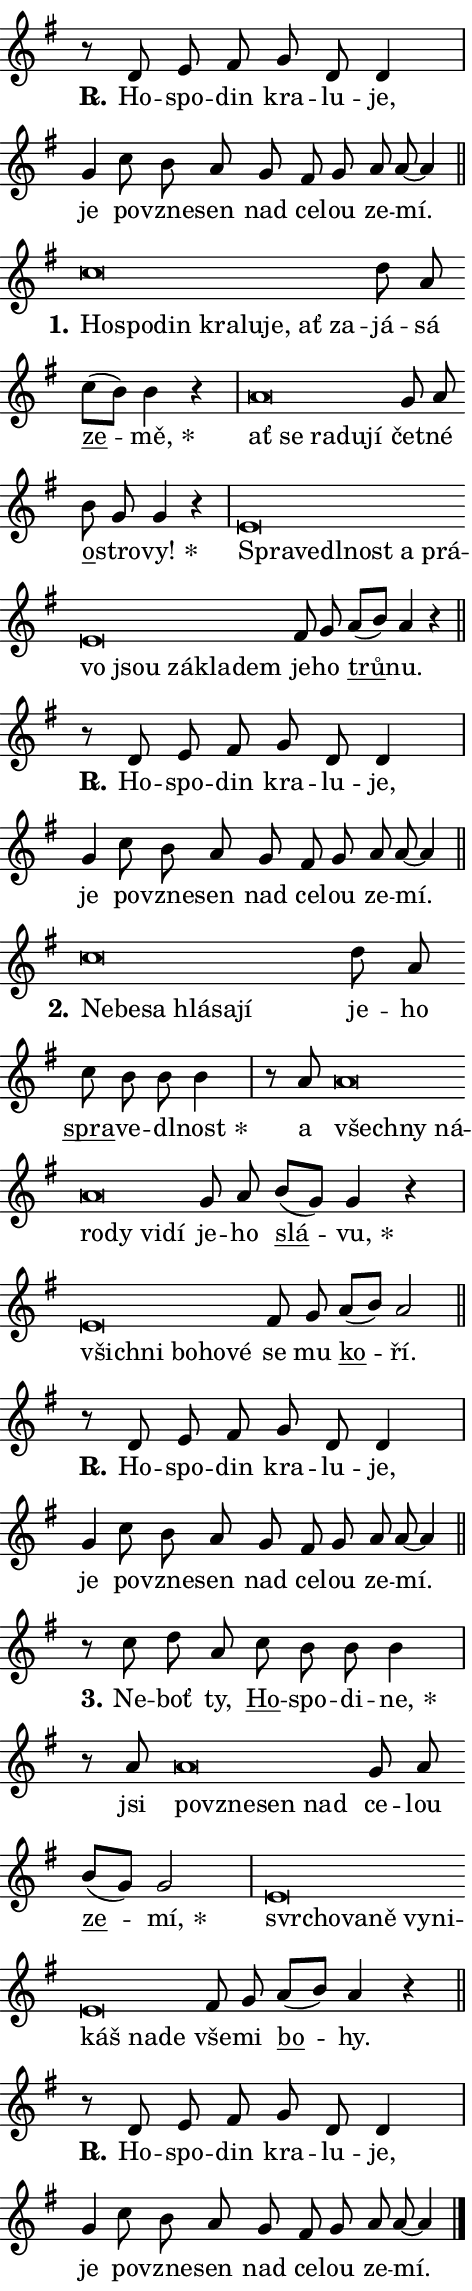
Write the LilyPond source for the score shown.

\version "2.24.0"
\header { tagline = "" }
\paper {
  indent = 0\cm
  top-margin = 0\cm
  right-margin = 0.13\cm % to fit lyric hyphens
  bottom-margin = 0\cm
  left-margin = 0\cm
  paper-width = 8\cm
  page-breaking = #ly:one-page-breaking
  system-system-spacing.basic-distance = #11
  score-system-spacing.basic-distance = #11
  ragged-last = ##f
}


%% Author: Thomas Morley
%% https://lists.gnu.org/archive/html/lilypond-user/2020-05/msg00002.html
#(define (line-position grob)
"Returns position of @var[grob} in current system:
   @code{'start}, if at first time-step
   @code{'end}, if at last time-step
   @code{'middle} otherwise
"
  (let* ((col (ly:item-get-column grob))
         (ln (ly:grob-object col 'left-neighbor))
         (rn (ly:grob-object col 'right-neighbor))
         (col-to-check-left (if (ly:grob? ln) ln col))
         (col-to-check-right (if (ly:grob? rn) rn col))
         (break-dir-left
           (and
             (ly:grob-property col-to-check-left 'non-musical #f)
             (ly:item-break-dir col-to-check-left)))
         (break-dir-right
           (and
             (ly:grob-property col-to-check-right 'non-musical #f)
             (ly:item-break-dir col-to-check-right))))
        (cond ((eqv? 1 break-dir-left) 'start)
              ((eqv? -1 break-dir-right) 'end)
              (else 'middle))))

#(define (tranparent-at-line-position vctor)
  (lambda (grob)
  "Relying on @code{line-position} select the relevant enry from @var{vctor}.
Used to determine transparency,"
    (case (line-position grob)
      ((end) (not (vector-ref vctor 0)))
      ((middle) (not (vector-ref vctor 1)))
      ((start) (not (vector-ref vctor 2))))))

noteHeadBreakVisibility =
#(define-music-function (break-visibility)(vector?)
"Makes @code{NoteHead}s transparent relying on @var{break-visibility}"
#{
  \override NoteHead.transparent =
    #(tranparent-at-line-position break-visibility)
#})

#(define delete-ledgers-for-transparent-note-heads
  (lambda (grob)
    "Reads whether a @code{NoteHead} is transparent.
If so this @code{NoteHead} is removed from @code{'note-heads} from
@var{grob}, which is supposed to be @code{LedgerLineSpanner}.
As a result ledgers are not printed for this @code{NoteHead}"
    (let* ((nhds-array (ly:grob-object grob 'note-heads))
           (nhds-list
             (if (ly:grob-array? nhds-array)
                 (ly:grob-array->list nhds-array)
                 '()))
           ;; Relies on the transparent-property being done before
           ;; Staff.LedgerLineSpanner.after-line-breaking is executed.
           ;; This is fragile ...
           (to-keep
             (remove
               (lambda (nhd)
                 (ly:grob-property nhd 'transparent #f))
               nhds-list)))
      ;; TODO find a better method to iterate over grob-arrays, similiar
      ;; to filter/remove etc for lists
      ;; For now rebuilt from scratch
      (set! (ly:grob-object grob 'note-heads)  '())
      (for-each
        (lambda (nhd)
          (ly:pointer-group-interface::add-grob grob 'note-heads nhd))
        to-keep))))

squashNotes = {
  \override NoteHead.X-extent = #'(-0.2 . 0.2)
  \override NoteHead.Y-extent = #'(-0.75 . 0)
  \override NoteHead.stencil =
    #(lambda (grob)
       (let ((pos (ly:grob-property grob 'staff-position)))
         (begin
           (if (< pos -7) (display "ERROR: Lower brevis then expected\n") (display ""))
           (if (<= pos -6) ly:text-interface::print ly:note-head::print))))
}
unSquashNotes = {
  \revert NoteHead.X-extent
  \revert NoteHead.Y-extent
  \revert NoteHead.stencil
}

hideNotes = \noteHeadBreakVisibility #begin-of-line-visible
unHideNotes = \noteHeadBreakVisibility #all-visible

% work-around for resetting accidentals
% https://lilypond.org/doc/v2.23/Documentation/notation/displaying-rhythms#unmetered-music
cadenzaMeasure = {
  \cadenzaOff
  \partial 1024 s1024
  \cadenzaOn
}

#(define-markup-command (accent layout props text) (markup?)
  "Underline accented syllable"
  (interpret-markup layout props
    #{\markup \override #'(offset . 4.3) \underline { #text }#}))

responsum = \markup \concat {
  "R" \hspace #-1.05 \path #0.1 #'((moveto 0 0.07) (lineto 0.9 0.8)) \hspace #0.05 "."
}

spaceSize = #0.6828661417322834 % exact space size for TeX Gyre Schola

\layout {
  \context {
    \Staff
    \remove "Time_signature_engraver"
    \override LedgerLineSpanner.after-line-breaking = #delete-ledgers-for-transparent-note-heads
  }
  \context {
    \Lyrics {
      \override LyricSpace.minimum-distance = \spaceSize
      \override LyricText.font-name = #"TeX Gyre Schola"
      \override LyricText.font-size = 1
      \override StanzaNumber.font-name = #"TeX Gyre Schola Bold"
      \override StanzaNumber.font-size = 1
    }
  }
  \context {
    \Score 
    \override NoteHead.text =
      #(lambda (grob) 
        (let ((pos (ly:grob-property grob 'staff-position)))
          #{\markup {
            \combine
              \halign #-0.55 \raise #(if (= pos -6) 0 0.5) \override #'(thickness . 2) \draw-line #'(3.2 . 0)
              \musicglyph "noteheads.sM1"
          }#}))
  }
}

% magnetic-lyrics.ily
%
%   written by
%     Jean Abou Samra <jean@abou-samra.fr>
%     Werner Lemberg <wl@gnu.org>
%
%   adapted by
%     Jiri Hon <jiri.hon@gmail.com>
%
% Version 2022-Apr-15

% https://www.mail-archive.com/lilypond-user@gnu.org/msg149350.html

#(define (Left_hyphen_pointer_engraver context)
   "Collect syllable-hyphen-syllable occurrences in lyrics and store
them in properties.  This engraver only looks to the left.  For
example, if the lyrics input is @code{foo -- bar}, it does the
following.

@itemize @bullet
@item
Set the @code{text} property of the @code{LyricHyphen} grob between
@q{foo} and @q{bar} to @code{foo}.

@item
Set the @code{left-hyphen} property of the @code{LyricText} grob with
text @q{foo} to the @code{LyricHyphen} grob between @q{foo} and
@q{bar}.
@end itemize

Use this auxiliary engraver in combination with the
@code{lyric-@/text::@/apply-@/magnetic-@/offset!} hook."
   (let ((hyphen #f)
         (text #f))
     (make-engraver
      (acknowledgers
       ((lyric-syllable-interface engraver grob source-engraver)
        (set! text grob)))
      (end-acknowledgers
       ((lyric-hyphen-interface engraver grob source-engraver)
        ;(when (not (grob::has-interface grob 'lyric-space-interface))
          (set! hyphen grob)));)
      ((stop-translation-timestep engraver)
       (when (and text hyphen)
         (ly:grob-set-object! text 'left-hyphen hyphen))
       (set! text #f)
       (set! hyphen #f)))))

#(define (lyric-text::apply-magnetic-offset! grob)
   "If the space between two syllables is less than the value in
property @code{LyricText@/.details@/.squash-threshold}, move the right
syllable to the left so that it gets concatenated with the left
syllable.

Use this function as a hook for
@code{LyricText@/.after-@/line-@/breaking} if the
@code{Left_@/hyphen_@/pointer_@/engraver} is active."
   (let ((hyphen (ly:grob-object grob 'left-hyphen #f)))
     (when hyphen
       (let ((left-text (ly:spanner-bound hyphen LEFT)))
         (when (grob::has-interface left-text 'lyric-syllable-interface)
           (let* ((common (ly:grob-common-refpoint grob left-text X))
                  (this-x-ext (ly:grob-extent grob common X))
                  (left-x-ext
                   (begin
                     ;; Trigger magnetism for left-text.
                     (ly:grob-property left-text 'after-line-breaking)
                     (ly:grob-extent left-text common X)))
                  ;; `delta` is the gap width between two syllables.
                  (delta (- (interval-start this-x-ext)
                            (interval-end left-x-ext)))
                  (details (ly:grob-property grob 'details))
                  (threshold (assoc-get 'squash-threshold details 0.2)))
             (when (< delta threshold)
               (let* (;; We have to manipulate the input text so that
                      ;; ligatures crossing syllable boundaries are not
                      ;; disabled.  For languages based on the Latin
                      ;; script this is essentially a beautification.
                      ;; However, for non-Western scripts it can be a
                      ;; necessity.
                      (lt (ly:grob-property left-text 'text))
                      (rt (ly:grob-property grob 'text))
                      (is-space (grob::has-interface hyphen 'lyric-space-interface))
                      (space (if is-space " " ""))
                      (extra-delta (if is-space spaceSize 0))
                      ;; Append new syllable.
                      (ltrt-space (if (and (string? lt) (string? rt))
                                (string-append lt space rt)
                                (make-concat-markup (list lt space rt))))
                      ;; Right-align `ltrt` to the right side.
                      (ltrt-space-markup (grob-interpret-markup
                               grob
                               (make-translate-markup
                                (cons (interval-length this-x-ext) 0)
                                (make-right-align-markup ltrt-space)))))
                 (begin
                   ;; Don't print `left-text`.
                   (ly:grob-set-property! left-text 'stencil #f)
                   ;; Set text and stencil (which holds all collected
                   ;; syllables so far) and shift it to the left.
                   (ly:grob-set-property! grob 'text ltrt-space)
                   (ly:grob-set-property! grob 'stencil ltrt-space-markup)
                   (ly:grob-translate-axis! grob (- (- delta extra-delta)) X))))))))))


#(define (lyric-hyphen::displace-bounds-first grob)
   ;; Make very sure this callback isn't triggered too early.
   (let ((left (ly:spanner-bound grob LEFT))
         (right (ly:spanner-bound grob RIGHT)))
     (ly:grob-property left 'after-line-breaking)
     (ly:grob-property right 'after-line-breaking)
     (ly:lyric-hyphen::print grob)))

squashThreshold = #0.4

\layout {
  \context {
    \Lyrics
    \consists #Left_hyphen_pointer_engraver
    \override LyricText.after-line-breaking =
      #lyric-text::apply-magnetic-offset!
    \override LyricHyphen.stencil = #lyric-hyphen::displace-bounds-first
    \override LyricText.details.squash-threshold = \squashThreshold
    \override LyricHyphen.minimum-distance = 0
    \override LyricHyphen.minimum-length = \squashThreshold
  }
}

squashText = \override LyricText.details.squash-threshold = 9999
unSquashText = \override LyricText.details.squash-threshold = \squashThreshold

leftText = \override LyricText.self-alignment-X = #LEFT
unLeftText = \revert LyricText.self-alignment-X

starOffset = #(lambda (grob) 
                (let ((x_offset (ly:self-alignment-interface::aligned-on-x-parent grob)))
                  (if (= x_offset 0) 0 (+ x_offset 1.2))))

star = #(define-music-function (syllable)(string?)
"Append star separator at the end of a syllable"
#{
  \once \override LyricText.X-offset = #starOffset
  \lyricmode { \markup {
    #syllable
    \override #'((font-name . "TeX Gyre Schola Bold")) \hspace #0.2 \lower #0.65 \larger "*"
  } }
#})

starAccent = #(define-music-function (syllable)(string?)
"Append star separator at the end of a syllable and make accent"
#{
  \once \override LyricText.X-offset = #starOffset
  \lyricmode { \markup {
    \accent #syllable
    \override #'((font-name . "TeX Gyre Schola Bold")) \hspace #0.2 \lower #0.65 \larger "*"
  } }
#})

breath = #(define-music-function (syllable)(string?)
"Append breathing indicator at the end of a syllable"
#{
  \lyricmode { \markup { #syllable "+" } }
#})

optionalBreath = #(define-music-function (syllable)(string?)
"Append optional breathing indicator at the end of a syllable"
#{
  \lyricmode { \markup { #syllable "(+)" } }
#})


\score {
    <<
        \new Voice = "melody" { \cadenzaOn \key g \major \relative { r8 d'8 e fis g d d4 \cadenzaMeasure \bar "|" g c8 b a g \bar "" fis g a a~ a4 \cadenzaMeasure \bar "||" \break } }
        \new Lyrics \lyricsto "melody" { \lyricmode { \set stanza = \responsum
Ho -- spo -- din kra -- lu -- je, je po -- vzne -- sen nad ce -- lou ze -- mí. } }
    >>
    \layout {}
}

\score {
    <<
        \new Voice = "melody" { \cadenzaOn \key g \major \relative { \squashNotes c''\breve*1/16 \hideNotes \breve*1/16 \bar "" \breve*1/16 \bar "" \breve*1/16 \bar "" \breve*1/16 \bar "" \breve*1/16 \bar "" \breve*1/16 \breve*1/16 \bar "" \unHideNotes \unSquashNotes d8 a \bar "" c[( b)] b4 r \cadenzaMeasure \bar "|" \squashNotes a\breve*1/16 \hideNotes \breve*1/16 \bar "" \breve*1/16 \bar "" \breve*1/16 \breve*1/16 \bar "" \unHideNotes \unSquashNotes g8 a \bar "" b g g4 r \cadenzaMeasure \bar "|" \squashNotes e\breve*1/16 \hideNotes \breve*1/16 \bar "" \breve*1/16 \bar "" \breve*1/16 \bar "" \breve*1/16 \bar "" \breve*1/16 \bar "" \breve*1/16 \bar "" \breve*1/16 \bar "" \breve*1/16 \bar "" \breve*1/16 \breve*1/16 \bar "" \unHideNotes \unSquashNotes fis8 g \bar "" a[( b)] a4 r \cadenzaMeasure \bar "||" \break } }
        \new Lyrics \lyricsto "melody" { \lyricmode { \set stanza = "1."
\leftText Ho -- \squashText spo -- din kra -- lu -- je, ať za -- \unLeftText \unSquashText já -- sá \markup \accent ze -- \star mě, \leftText ať \squashText se ra -- du -- jí \unLeftText \unSquashText čet -- né \markup \accent o -- stro -- \star vy! \leftText Spra -- \squashText ve -- dl -- nost a prá -- vo jsou zá -- kla -- dem \unLeftText \unSquashText je -- ho \markup \accent trů -- nu. } }
    >>
    \layout {}
}

\score {
    <<
        \new Voice = "melody" { \cadenzaOn \key g \major \relative { r8 d'8 e fis g d d4 \cadenzaMeasure \bar "|" g c8 b a g \bar "" fis g a a~ a4 \cadenzaMeasure \bar "||" \break } }
        \new Lyrics \lyricsto "melody" { \lyricmode { \set stanza = \responsum
Ho -- spo -- din kra -- lu -- je, je po -- vzne -- sen nad ce -- lou ze -- mí. } }
    >>
    \layout {}
}

\score {
    <<
        \new Voice = "melody" { \cadenzaOn \key g \major \relative { \squashNotes c''\breve*1/16 \hideNotes \breve*1/16 \bar "" \breve*1/16 \bar "" \breve*1/16 \bar "" \breve*1/16 \breve*1/16 \bar "" \unHideNotes \unSquashNotes d8 a \bar "" c b b b4 \cadenzaMeasure \bar "|" r8 a8 \squashNotes a\breve*1/16 \hideNotes \breve*1/16 \bar "" \breve*1/16 \bar "" \breve*1/16 \bar "" \breve*1/16 \bar "" \breve*1/16 \breve*1/16 \bar "" \unHideNotes \unSquashNotes g8 a \bar "" b[( g)] g4 r \cadenzaMeasure \bar "|" \squashNotes e\breve*1/16 \hideNotes \breve*1/16 \bar "" \breve*1/16 \bar "" \breve*1/16 \breve*1/16 \bar "" \unHideNotes \unSquashNotes fis8 g \bar "" a[( b)] a2 \cadenzaMeasure \bar "||" \break } }
        \new Lyrics \lyricsto "melody" { \lyricmode { \set stanza = "2."
\leftText Ne -- \squashText be -- sa hlá -- sa -- jí \unLeftText \unSquashText je -- ho \markup \accent spra -- ve -- dl -- \star nost a \leftText všech -- \squashText ny ná -- ro -- dy vi -- dí \unLeftText \unSquashText je -- ho \markup \accent slá -- \star vu, \leftText všich -- \squashText ni bo -- ho -- vé \unLeftText \unSquashText se mu \markup \accent ko -- ří. } }
    >>
    \layout {}
}

\score {
    <<
        \new Voice = "melody" { \cadenzaOn \key g \major \relative { r8 d'8 e fis g d d4 \cadenzaMeasure \bar "|" g c8 b a g \bar "" fis g a a~ a4 \cadenzaMeasure \bar "||" \break } }
        \new Lyrics \lyricsto "melody" { \lyricmode { \set stanza = \responsum
Ho -- spo -- din kra -- lu -- je, je po -- vzne -- sen nad ce -- lou ze -- mí. } }
    >>
    \layout {}
}

\score {
    <<
        \new Voice = "melody" { \cadenzaOn \key g \major \relative { r8 c'' d8 a \bar "" c b b b4 \cadenzaMeasure \bar "|" r8 a8 \squashNotes a\breve*1/16 \hideNotes \breve*1/16 \bar "" \breve*1/16 \breve*1/16 \bar "" \unHideNotes \unSquashNotes g8 a \bar "" b[( g)] g2 \cadenzaMeasure \bar "|" \squashNotes e\breve*1/16 \hideNotes \breve*1/16 \bar "" \breve*1/16 \bar "" \breve*1/16 \bar "" \breve*1/16 \bar "" \breve*1/16 \bar "" \breve*1/16 \bar "" \breve*1/16 \breve*1/16 \bar "" \unHideNotes \unSquashNotes fis8 g \bar "" a[( b)] a4 r \cadenzaMeasure \bar "||" \break } }
        \new Lyrics \lyricsto "melody" { \lyricmode { \set stanza = "3."
Ne -- boť ty, \markup \accent Ho -- spo -- di -- \star ne, jsi \leftText po -- \squashText vzne -- sen nad \unLeftText \unSquashText ce -- lou \markup \accent ze -- \star mí, \leftText svr -- \squashText cho -- va -- ně vy -- ni -- káš na -- de \unLeftText \unSquashText vše -- mi \markup \accent bo -- hy. } }
    >>
    \layout {}
}

\score {
    <<
        \new Voice = "melody" { \cadenzaOn \key g \major \relative { r8 d'8 e fis g d d4 \cadenzaMeasure \bar "|" g c8 b a g \bar "" fis g a a~ a4 \cadenzaMeasure \bar "||" \break } \bar "|." }
        \new Lyrics \lyricsto "melody" { \lyricmode { \set stanza = \responsum
Ho -- spo -- din kra -- lu -- je, je po -- vzne -- sen nad ce -- lou ze -- mí. } }
    >>
    \layout {}
}
